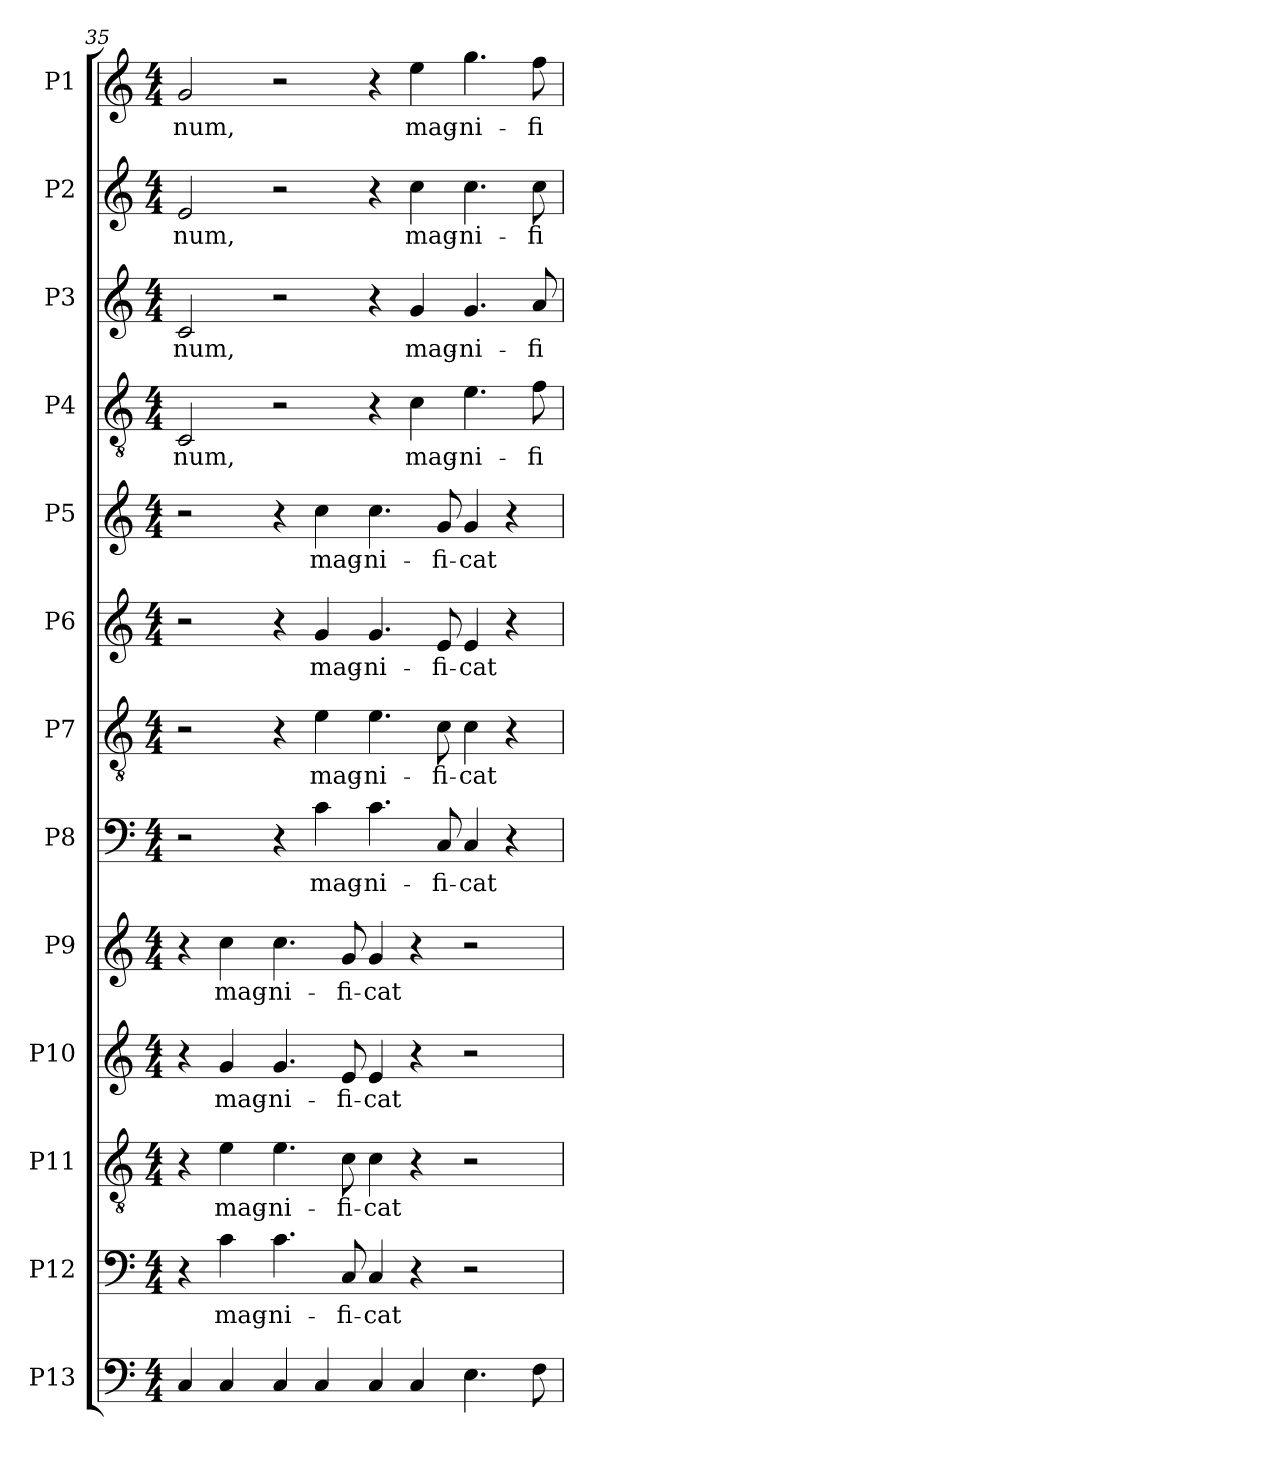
**kern	**kern	**text	**kern	**text	**kern	**text	**kern	**text	**kern	**text	**kern	**text	**kern	**text	**kern	**text	**kern	**text	**kern	**text	**kern	**text	**kern	**text
*part13	*part12	*part12	*part11	*part11	*part10	*part10	*part9	*part9	*part8	*part8	*part7	*part7	*part6	*part6	*part5	*part5	*part4	*part4	*part3	*part3	*part2	*part2	*part1	*part1
*staff13	*staff12	*staff12	*staff11	*staff11	*staff10	*staff10	*staff9	*staff9	*staff8	*staff8	*staff7	*staff7	*staff6	*staff6	*staff5	*staff5	*staff4	*staff4	*staff3	*staff3	*staff2	*staff2	*staff1	*staff1
*I"P13	*I"P12	*	*I"P11	*	*I"P10	*	*I"P9	*	*I"P8	*	*I"P7	*	*I"P6	*	*I"P5	*	*I"P4	*	*I"P3	*	*I"P2	*	*I"P1	*
*clefF4	*clefF4	*	*clefGv2	*	*clefG2	*	*clefG2	*	*clefF4	*	*clefGv2	*	*clefG2	*	*clefG2	*	*clefGv2	*	*clefG2	*	*clefG2	*	*clefG2	*
*	*	*	*ITrd7c12	*	*	*	*	*	*	*	*ITrd7c12	*	*	*	*	*	*ITrd7c12	*	*	*	*	*	*	*
*k[]	*k[]	*	*k[]	*	*k[]	*	*k[]	*	*k[]	*	*k[]	*	*k[]	*	*k[]	*	*k[]	*	*k[]	*	*k[]	*	*k[]	*
*C:	*C:	*	*C:	*	*C:	*	*C:	*	*C:	*	*C:	*	*C:	*	*C:	*	*C:	*	*C:	*	*C:	*	*C:	*
*M4/4	*M4/4	*	*M4/4	*	*M4/4	*	*M4/4	*	*M4/4	*	*M4/4	*	*M4/4	*	*M4/4	*	*M4/4	*	*M4/4	*	*M4/4	*	*M4/4	*
=35	=35	=35	=35	=35	=35	=35	=35	=35	=35	=35	=35	=35	=35	=35	=35	=35	=35	=35	=35	=35	=35	=35	=35	=35
!	!	!	!	!	!	!	!	!	!	!	!	!	!	!	!	!	!	!LO:LY:b:color=#000000	!	!	!	!	!	!
!	!	!	!	!	!	!	!	!	!	!	!	!	!	!	!	!	!	!	!	!LO:LY:b:color=#000000	!	!	!	!
!	!	!	!	!	!	!	!	!	!	!	!	!	!	!	!	!	!	!	!	!	!	!LO:LY:b:color=#000000	!	!
!	!	!	!	!	!	!	!	!	!	!	!	!	!	!	!	!	!	!	!	!	!	!	!	!LO:LY:b:color=#000000
4Ci/	4r	.	4r	.	4r	.	4r	.	2r	.	2r	.	2r	.	2r	.	2CCi/	-num,	2ci/	-num,	2ei/	-num,	2gi/	-num,
!	!	!LO:LY:b:color=#000000	!	!	!	!	!	!	!	!	!	!	!	!	!	!	!	!	!	!	!	!	!	!
!	!	!	!	!LO:LY:b:color=#000000	!	!	!	!	!	!	!	!	!	!	!	!	!	!	!	!	!	!	!	!
!	!	!	!	!	!	!LO:LY:b:color=#000000	!	!	!	!	!	!	!	!	!	!	!	!	!	!	!	!	!	!
!	!	!	!	!	!	!	!	!LO:LY:b:color=#000000	!	!	!	!	!	!	!	!	!	!	!	!	!	!	!	!
4Ci/	4ci\	mag-	4Ei\	mag-	4gi/	mag-	4cci\	mag-	.	.	.	.	.	.	.	.	.	.	.	.	.	.	.	.
!	!	!LO:LY:b:color=#000000	!	!	!	!	!	!	!	!	!	!	!	!	!	!	!	!	!	!	!	!	!	!
!	!	!	!	!LO:LY:b:color=#000000	!	!	!	!	!	!	!	!	!	!	!	!	!	!	!	!	!	!	!	!
!	!	!	!	!	!	!LO:LY:b:color=#000000	!	!	!	!	!	!	!	!	!	!	!	!	!	!	!	!	!	!
!	!	!	!	!	!	!	!	!LO:LY:b:color=#000000	!	!	!	!	!	!	!	!	!	!	!	!	!	!	!	!
4Ci/	4.ci\	-ni-	4.Ei\	-ni-	4.gi/	-ni-	4.cci\	-ni-	4r	.	4r	.	4r	.	4r	.	2r	.	2r	.	2r	.	2r	.
!	!	!	!	!	!	!	!	!	!	!LO:LY:b:color=#000000	!	!	!	!	!	!	!	!	!	!	!	!	!	!
!	!	!	!	!	!	!	!	!	!	!	!	!LO:LY:b:color=#000000	!	!	!	!	!	!	!	!	!	!	!	!
!	!	!	!	!	!	!	!	!	!	!	!	!	!	!LO:LY:b:color=#000000	!	!	!	!	!	!	!	!	!	!
!	!	!	!	!	!	!	!	!	!	!	!	!	!	!	!	!LO:LY:b:color=#000000	!	!	!	!	!	!	!	!
4Ci/	.	.	.	.	.	.	.	.	4ci\	mag-	4Ei\	mag-	4gi/	mag-	4cci\	mag-	.	.	.	.	.	.	.	.
!	!	!LO:LY:b:color=#000000	!	!	!	!	!	!	!	!	!	!	!	!	!	!	!	!	!	!	!	!	!	!
!	!	!	!	!LO:LY:b:color=#000000	!	!	!	!	!	!	!	!	!	!	!	!	!	!	!	!	!	!	!	!
!	!	!	!	!	!	!LO:LY:b:color=#000000	!	!	!	!	!	!	!	!	!	!	!	!	!	!	!	!	!	!
!	!	!	!	!	!	!	!	!LO:LY:b:color=#000000	!	!	!	!	!	!	!	!	!	!	!	!	!	!	!	!
.	8Ci/	-fi-	8Ci\	-fi-	8ei/	-fi-	8gi/	-fi-	.	.	.	.	.	.	.	.	.	.	.	.	.	.	.	.
!	!	!LO:LY:b:color=#000000	!	!	!	!	!	!	!	!	!	!	!	!	!	!	!	!	!	!	!	!	!	!
!	!	!	!	!LO:LY:b:color=#000000	!	!	!	!	!	!	!	!	!	!	!	!	!	!	!	!	!	!	!	!
!	!	!	!	!	!	!LO:LY:b:color=#000000	!	!	!	!	!	!	!	!	!	!	!	!	!	!	!	!	!	!
!	!	!	!	!	!	!	!	!LO:LY:b:color=#000000	!	!	!	!	!	!	!	!	!	!	!	!	!	!	!	!
!	!	!	!	!	!	!	!	!	!	!LO:LY:b:color=#000000	!	!	!	!	!	!	!	!	!	!	!	!	!	!
!	!	!	!	!	!	!	!	!	!	!	!	!LO:LY:b:color=#000000	!	!	!	!	!	!	!	!	!	!	!	!
!	!	!	!	!	!	!	!	!	!	!	!	!	!	!LO:LY:b:color=#000000	!	!	!	!	!	!	!	!	!	!
!	!	!	!	!	!	!	!	!	!	!	!	!	!	!	!	!LO:LY:b:color=#000000	!	!	!	!	!	!	!	!
4Ci/	4Ci/	-cat	4Ci\	-cat	4ei/	-cat	4gi/	-cat	4.ci\	-ni-	4.Ei\	-ni-	4.gi/	-ni-	4.cci\	-ni-	4r	.	4r	.	4r	.	4r	.
!	!	!	!	!	!	!	!	!	!	!	!	!	!	!	!	!	!	!LO:LY:b:color=#000000	!	!	!	!	!	!
!	!	!	!	!	!	!	!	!	!	!	!	!	!	!	!	!	!	!	!	!LO:LY:b:color=#000000	!	!	!	!
!	!	!	!	!	!	!	!	!	!	!	!	!	!	!	!	!	!	!	!	!	!	!LO:LY:b:color=#000000	!	!
!	!	!	!	!	!	!	!	!	!	!	!	!	!	!	!	!	!	!	!	!	!	!	!	!LO:LY:b:color=#000000
4Ci/	4r	.	4r	.	4r	.	4r	.	.	.	.	.	.	.	.	.	4Ci\	mag-	4gi/	mag-	4cci\	mag-	4eei\	mag-
!	!	!	!	!	!	!	!	!	!	!LO:LY:b:color=#000000	!	!	!	!	!	!	!	!	!	!	!	!	!	!
!	!	!	!	!	!	!	!	!	!	!	!	!LO:LY:b:color=#000000	!	!	!	!	!	!	!	!	!	!	!	!
!	!	!	!	!	!	!	!	!	!	!	!	!	!	!LO:LY:b:color=#000000	!	!	!	!	!	!	!	!	!	!
!	!	!	!	!	!	!	!	!	!	!	!	!	!	!	!	!LO:LY:b:color=#000000	!	!	!	!	!	!	!	!
.	.	.	.	.	.	.	.	.	8Ci/	-fi-	8Ci\	-fi-	8ei/	-fi-	8gi/	-fi-	.	.	.	.	.	.	.	.
!	!	!	!	!	!	!	!	!	!	!LO:LY:b:color=#000000	!	!	!	!	!	!	!	!	!	!	!	!	!	!
!	!	!	!	!	!	!	!	!	!	!	!	!LO:LY:b:color=#000000	!	!	!	!	!	!	!	!	!	!	!	!
!	!	!	!	!	!	!	!	!	!	!	!	!	!	!LO:LY:b:color=#000000	!	!	!	!	!	!	!	!	!	!
!	!	!	!	!	!	!	!	!	!	!	!	!	!	!	!	!LO:LY:b:color=#000000	!	!	!	!	!	!	!	!
!	!	!	!	!	!	!	!	!	!	!	!	!	!	!	!	!	!	!LO:LY:b:color=#000000	!	!	!	!	!	!
!	!	!	!	!	!	!	!	!	!	!	!	!	!	!	!	!	!	!	!	!LO:LY:b:color=#000000	!	!	!	!
!	!	!	!	!	!	!	!	!	!	!	!	!	!	!	!	!	!	!	!	!	!	!LO:LY:b:color=#000000	!	!
!	!	!	!	!	!	!	!	!	!	!	!	!	!	!	!	!	!	!	!	!	!	!	!	!LO:LY:b:color=#000000
4.Ei\	2r	.	2r	.	2r	.	2r	.	4Ci/	-cat	4Ci\	-cat	4ei/	-cat	4gi/	-cat	4.Ei\	-ni-	4.gi/	-ni-	4.cci\	-ni-	4.ggi\	-ni-
.	.	.	.	.	.	.	.	.	4r	.	4r	.	4r	.	4r	.	.	.	.	.	.	.	.	.
!	!	!	!	!	!	!	!	!	!	!	!	!	!	!	!	!	!	!LO:LY:b:color=#000000	!	!	!	!	!	!
!	!	!	!	!	!	!	!	!	!	!	!	!	!	!	!	!	!	!	!	!LO:LY:b:color=#000000	!	!	!	!
!	!	!	!	!	!	!	!	!	!	!	!	!	!	!	!	!	!	!	!	!	!	!LO:LY:b:color=#000000	!	!
!	!	!	!	!	!	!	!	!	!	!	!	!	!	!	!	!	!	!	!	!	!	!	!	!LO:LY:b:color=#000000
8Fi\	.	.	.	.	.	.	.	.	.	.	.	.	.	.	.	.	8Fi\	-fi-	8ai/	-fi-	8cci\	-fi-	8ffi\	-fi-
=	=	=	=	=	=	=	=	=	=	=	=	=	=	=	=	=	=	=	=	=	=	=	=	=
*-	*-	*-	*-	*-	*-	*-	*-	*-	*-	*-	*-	*-	*-	*-	*-	*-	*-	*-	*-	*-	*-	*-	*-	*-
